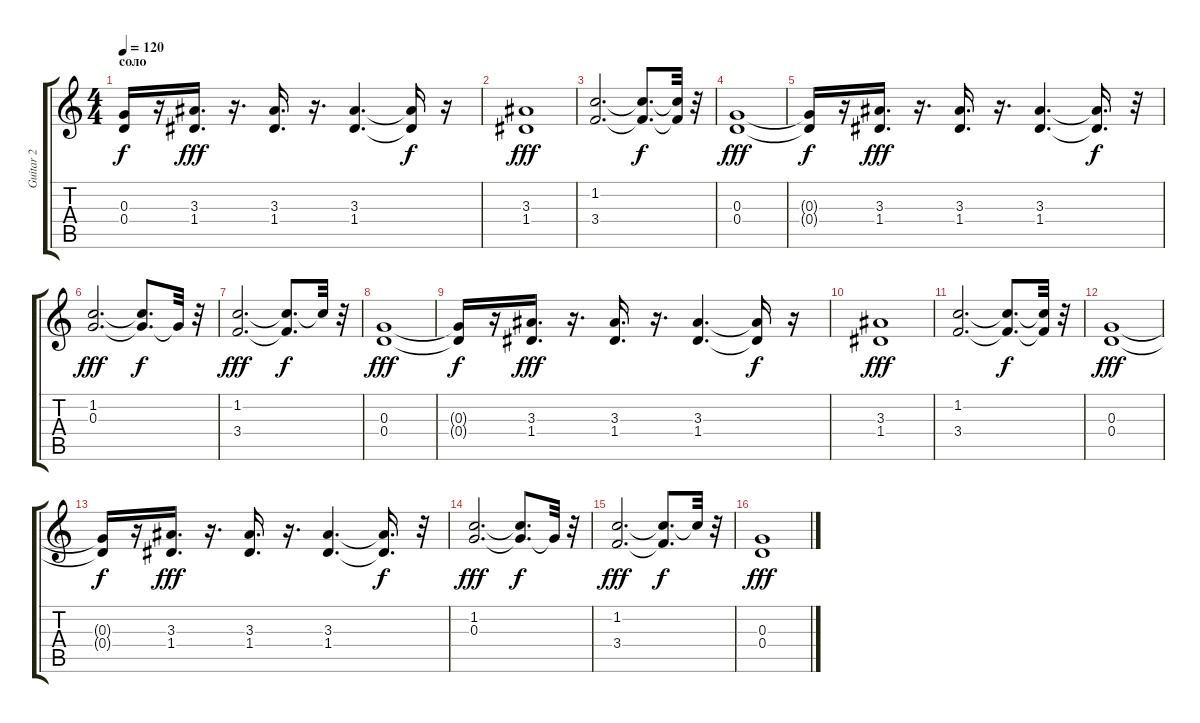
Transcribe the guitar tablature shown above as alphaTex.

\track ("Guitar 2" "Guitar 2") {instrument distortionguitar}
\staff {score tabs}
\tuning (E4 B3 G3 D3 A2 E2) {hide}
\ts (4 4)
\section ("" "соло")
\tempo 120
\clef g2
\ks c
(0.3{t} 0.4{t}).16{dy f} r.16 (3.3 1.4).16{d dy fff} r.16{d} (3.3 1.4).16{d} r.16{d} (3.3 1.4).4{d} (3.3{t} 1.4{t}).16{dy f} r.16 |
(3.3 1.4).1{dy fff} |
(1.2 3.4).2{d} (1.2{t} 3.4{t}).8{d dy f} (1.2{t} 3.4{t}).32 r.32 |
(0.3 0.4).1{dy fff} |
(0.3{t} 0.4{t}).16{dy f} r.16 (3.3 1.4).16{d dy fff} r.16{d} (3.3 1.4).16{d} r.16{d} (3.3 1.4).4{d} (3.3{t} 1.4{t}).16{d dy f} r.32 |
(1.2 0.3).2{d dy fff} (1.2{t} 0.3{t}).8{d dy f} 0.3{t}.32 r.32 |
(1.2 3.4).2{d dy fff} (1.2{t} 3.4{t}).8{d dy f} 1.2{t}.32 r.32 |
(0.3 0.4).1{dy fff} |
(0.3{t} 0.4{t}).16{dy f} r.16 (3.3 1.4).16{d dy fff} r.16{d} (3.3 1.4).16{d} r.16{d} (3.3 1.4).4{d} (3.3{t} 1.4{t}).16{dy f} r.16 |
(3.3 1.4).1{dy fff} |
(1.2 3.4).2{d} (1.2{t} 3.4{t}).8{d dy f} (1.2{t} 3.4{t}).32 r.32 |
(0.3 0.4).1{dy fff} |
(0.3{t} 0.4{t}).16{dy f} r.16 (3.3 1.4).16{d dy fff} r.16{d} (3.3 1.4).16{d} r.16{d} (3.3 1.4).4{d} (3.3{t} 1.4{t}).16{d dy f} r.32 |
(1.2 0.3).2{d dy fff} (1.2{t} 0.3{t}).8{d dy f} 0.3{t}.32 r.32 |
(1.2 3.4).2{d dy fff} (1.2{t} 3.4{t}).8{d dy f} 1.2{t}.32 r.32 |
(0.3 0.4).1{dy fff}
